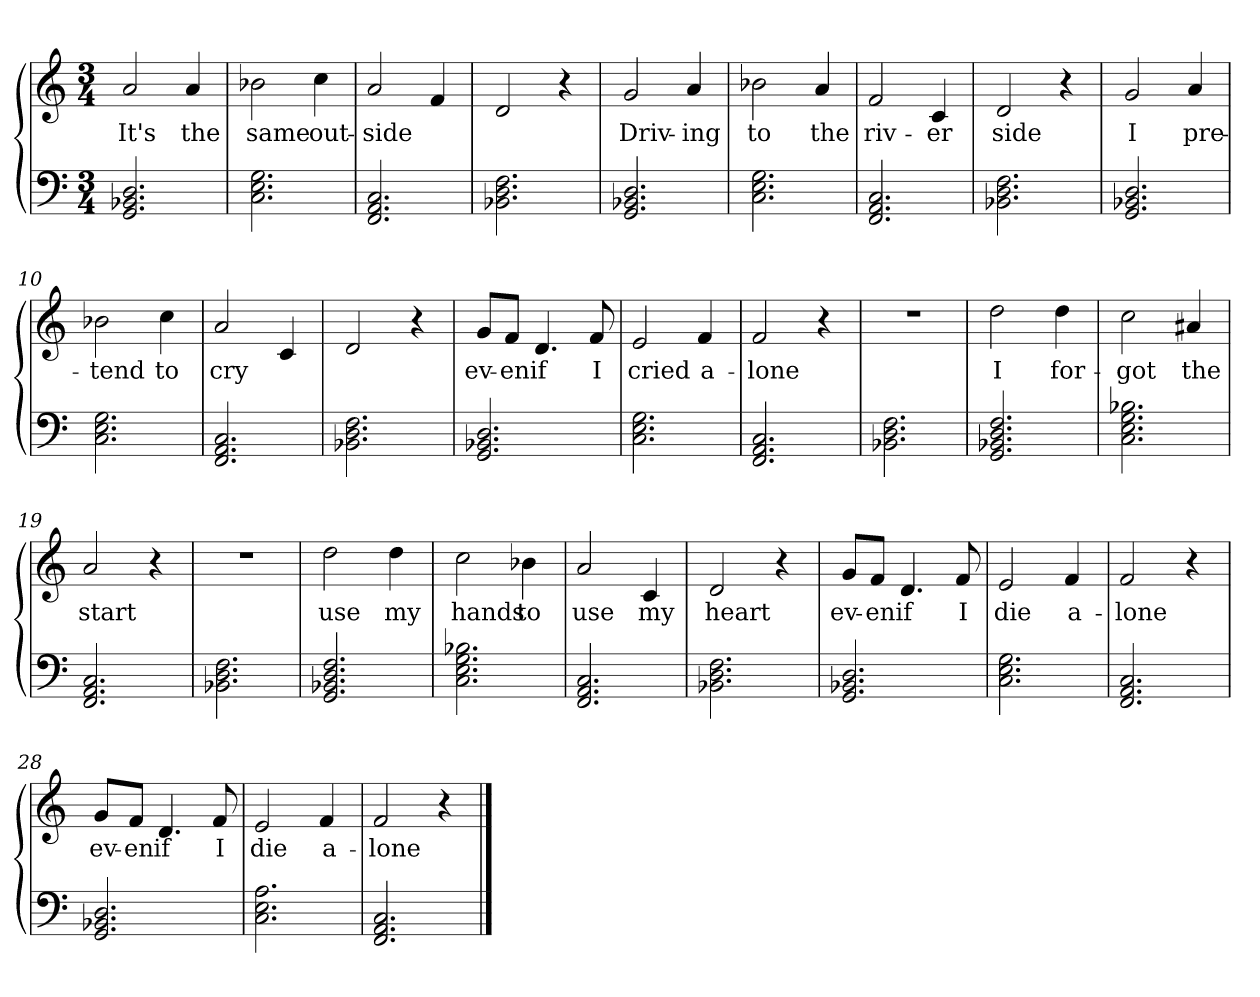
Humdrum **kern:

**kern	**kern	**text
*part1	*part1	*part1
*staff2	*staff1	*staff1
*clefF4	*clefG2	*
*k[]	*k[]	*
*M3/4	*M3/4	*
=1	=1	=1
2.GG/ 2.BB-X/ 2.D/	2a/	It's
.	4a/	the
=2	=2	=2
2.C\ 2.E\ 2.G\	2b-X\	same
.	4cc\	out-
=3	=3	=3
2.FF/ 2.AA/ 2.C/	2a/	-side
.	4f/	.
=4	=4	=4
2.BB-X\ 2.D\ 2.F\	2d/	.
.	4r	.
=5	=5	=5
2.GG/ 2.BB-X/ 2.D/	2g/	Driv-
.	4a/	-ing
=6	=6	=6
2.C\ 2.E\ 2.G\	2b-X\	to
.	4a/	the
=7	=7	=7
2.FF/ 2.AA/ 2.C/	2f/	riv-
.	4c/	-er
=8	=8	=8
2.BB-X\ 2.D\ 2.F\	2d/	side
.	4r	.
=9	=9	=9
2.GG/ 2.BB-X/ 2.D/	2g/	I
.	4a/	pre-
=10	=10	=10
2.C\ 2.E\ 2.G\	2b-X\	-tend
.	4cc\	to
!!LO:LB:g=z
=11	=11	=11
2.FF/ 2.AA/ 2.C/	2a/	cry
.	4c/	.
=12	=12	=12
2.BB-X\ 2.D\ 2.F\	2d/	.
.	4r	.
=13	=13	=13
2.GG/ 2.BB-X/ 2.D/	8g/L	ev-
.	8f/J	-en
.	4.d/	if
.	8f/	I
=14	=14	=14
2.C\ 2.E\ 2.G\	2e/	cried
.	4f/	a-
=15	=15	=15
2.FF/ 2.AA/ 2.C/	2f/	-lone
.	4r	.
=16	=16	=16
2.BB-X\ 2.D\ 2.F\	2.r	.
=17	=17	=17
2.GG/ 2.BB-X/ 2.D/ 2.F/	2dd\	I
.	4dd\	for-
=18	=18	=18
2.C\ 2.E\ 2.G\ 2.B-X\	2cc\	-got
.	4a#X/	the
=19	=19	=19
2.FF/ 2.AA/ 2.C/	2a/	start
.	4r	.
=20	=20	=20
2.BB-X\ 2.D\ 2.F\	2.r	.
=21	=21	=21
2.GG/ 2.BB-X/ 2.D/ 2.F/	2dd\	use
.	4dd\	my
!!LO:LB:g=z
=22	=22	=22
2.C\ 2.E\ 2.G\ 2.B-X\	2cc\	hands
.	4b-X\	to
=23	=23	=23
2.FF/ 2.AA/ 2.C/	2a/	use
.	4c/	my
=24	=24	=24
2.BB-X\ 2.D\ 2.F\	2d/	heart
.	4r	.
=25	=25	=25
2.GG/ 2.BB-X/ 2.D/	8g/L	ev-
.	8f/J	-en
.	4.d/	if
.	8f/	I
=26	=26	=26
2.C\ 2.E\ 2.G\	2e/	die
.	4f/	a-
=27	=27	=27
2.FF/ 2.AA/ 2.C/	2f/	-lone
.	4r	.
=28	=28	=28
2.GG/ 2.BB-X/ 2.D/	8g/L	ev-
.	8f/J	-en
.	4.d/	if
.	8f/	I
=29	=29	=29
2.C\ 2.E\ 2.A\	2e/	die
.	4f/	a-
=30	=30	=30
2.FF/ 2.AA/ 2.C/	2f/	-lone
.	4r	.
==	==	==
*-	*-	*-
